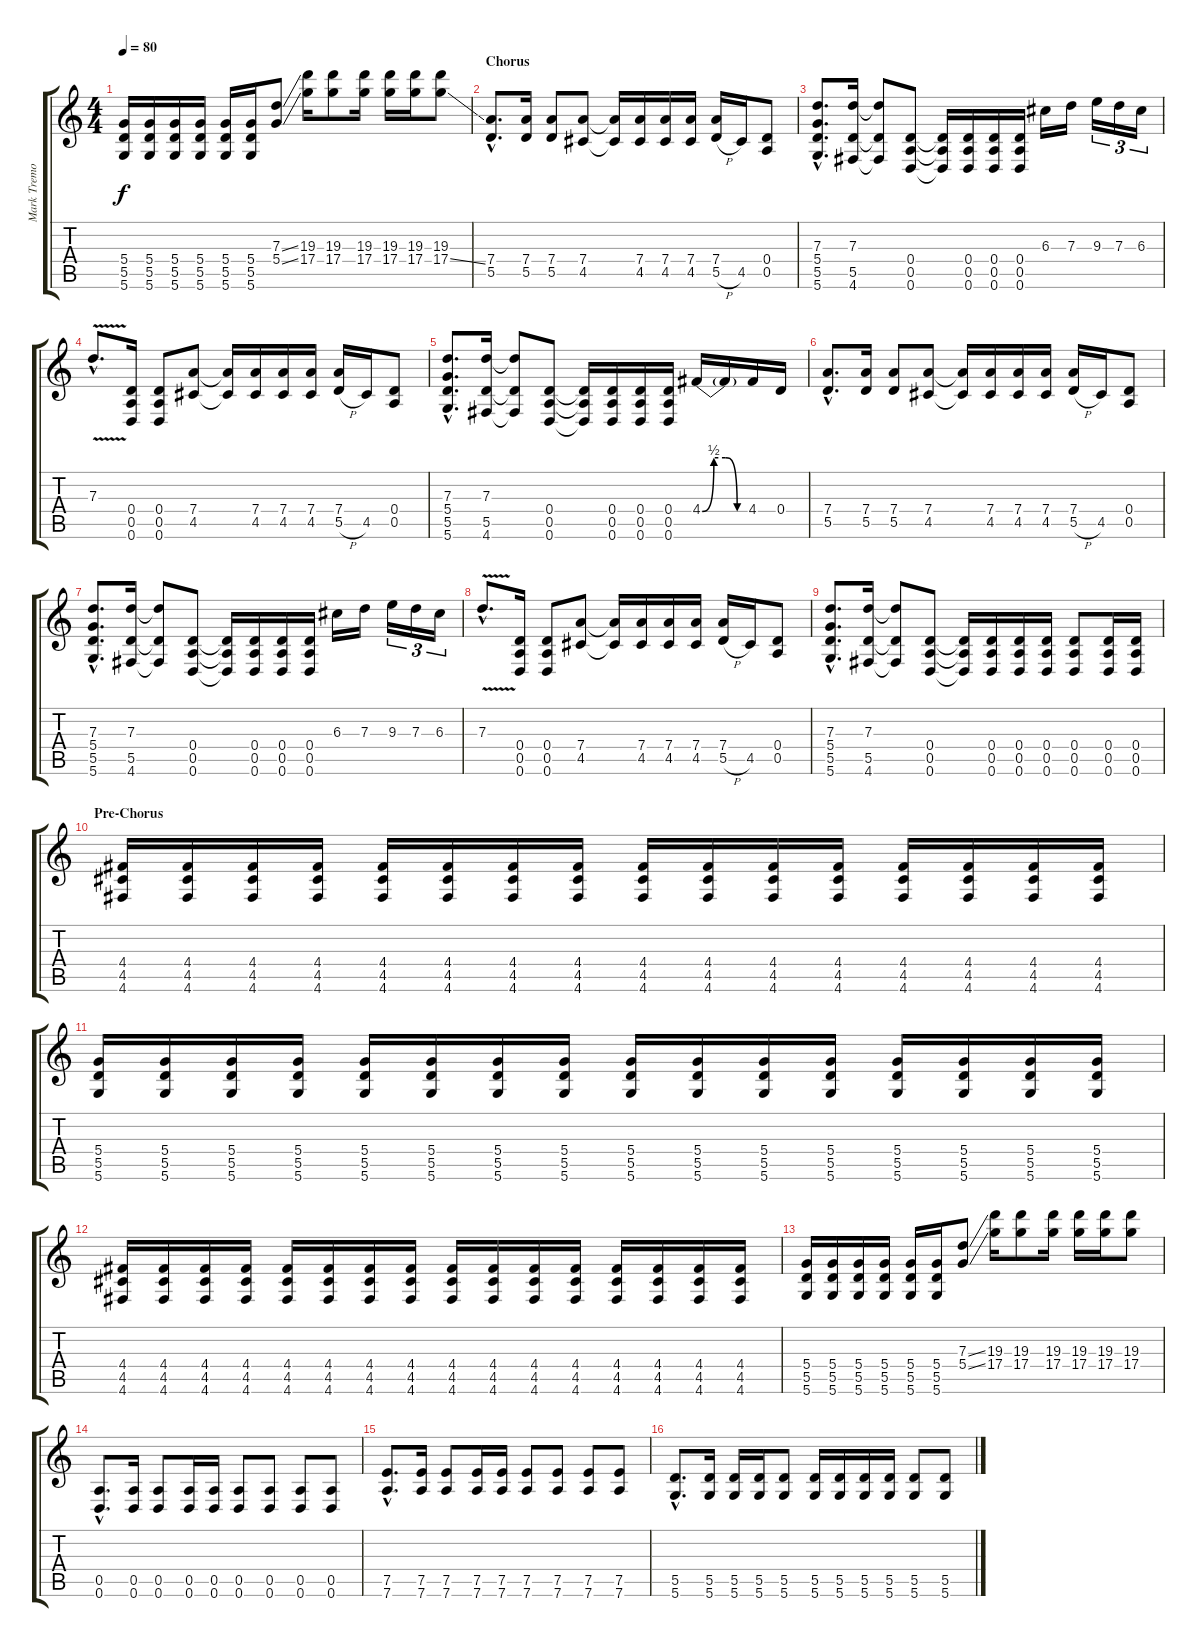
\track ("Mark Tremonti" "Mark Tremo") {instrument distortionguitar}
\staff {score tabs}
\tuning (E4 B3 G3 D3 A2 D2) {hide}
\ts (4 4)
\tempo 80
\clef g2
\ks c
(5.4 5.5 5.6).16{dy f} (5.4 5.5 5.6).16 (5.4 5.5 5.6).16 (5.4 5.5 5.6).16 (5.4 5.5 5.6).16 (5.4 5.5 5.6).16 (7.3{ss} 5.4{ss}).8 (19.3 17.4).16 (19.3 17.4).8 (19.3 17.4).16 (19.3 17.4).16 (19.3 17.4).16 (19.3 17.4{ss}).8 |
\section ("" "Chorus")
(7.4{hac} 5.5{hac}).8{d} (7.4 5.5).16 (7.4 5.5).8 (7.4 4.5).8 (7.4{t} 4.5{t}).16 (7.4 4.5).16 (7.4 4.5).16 (7.4 4.5).16 (7.4 5.5{h}).16 4.5.16 (0.4 0.5).8 |
(7.3{hac} 5.4{hac} 5.5{hac} 5.6{hac}).8{d} (7.3 5.5 4.6).16 (7.3{t} 5.5{t} 4.6{t}).8 (0.4 0.5 0.6).8 (0.4{t} 0.5{t} 0.6{t}).16 (0.4 0.5 0.6).16 (0.4 0.5 0.6).16 (0.4 0.5 0.6).16 6.3.16 7.3.16 9.3.16{tu (3 2)} 7.3.16{tu (3 2)} 6.3.16{tu (3 2)} |
7.3{v hac}.8{d} (0.4 0.5 0.6).16 (0.4 0.5 0.6).8 (7.4 4.5).8 (7.4{t} 4.5{t}).16 (7.4 4.5).16 (7.4 4.5).16 (7.4 4.5).16 (7.4 5.5{h}).16 4.5.16 (0.4 0.5).8 |
(7.3{hac} 5.4{hac} 5.5{hac} 5.6{hac}).8{d} (7.3 5.5 4.6).16 (7.3{t} 5.5{t} 4.6{t}).8 (0.4 0.5 0.6).8 (0.4{t} 0.5{t} 0.6{t}).16 (0.4 0.5 0.6).16 (0.4 0.5 0.6).16 (0.4 0.5 0.6).16 4.4{be (custom 0 0 15 2 30 2 45 0 60 0)}.16 4.4{t}.16 4.4.16 0.4.16 |
(7.4{hac} 5.5{hac}).8{d} (7.4 5.5).16 (7.4 5.5).8 (7.4 4.5).8 (7.4{t} 4.5{t}).16 (7.4 4.5).16 (7.4 4.5).16 (7.4 4.5).16 (7.4 5.5{h}).16 4.5.16 (0.4 0.5).8 |
(7.3{hac} 5.4{hac} 5.5{hac} 5.6{hac}).8{d} (7.3 5.5 4.6).16 (7.3{t} 5.5{t} 4.6{t}).8 (0.4 0.5 0.6).8 (0.4{t} 0.5{t} 0.6{t}).16 (0.4 0.5 0.6).16 (0.4 0.5 0.6).16 (0.4 0.5 0.6).16 6.3.16 7.3.16 9.3.16{tu (3 2)} 7.3.16{tu (3 2)} 6.3.16{tu (3 2)} |
7.3{v hac}.8{d} (0.4 0.5 0.6).16 (0.4 0.5 0.6).8 (7.4 4.5).8 (7.4{t} 4.5{t}).16 (7.4 4.5).16 (7.4 4.5).16 (7.4 4.5).16 (7.4 5.5{h}).16 4.5.16 (0.4 0.5).8 |
(7.3{hac} 5.4{hac} 5.5{hac} 5.6{hac}).8{d} (7.3 5.5 4.6).16 (7.3{t} 5.5{t} 4.6{t}).8 (0.4 0.5 0.6).8 (0.4{t} 0.5{t} 0.6{t}).16 (0.4 0.5 0.6).16 (0.4 0.5 0.6).16 (0.4 0.5 0.6).16 (0.4 0.5 0.6).8 (0.4 0.5 0.6).16 (0.4 0.5 0.6).16 |
\section ("" "Pre-Chorus")
(4.4 4.5 4.6).16 (4.4 4.5 4.6).16 (4.4 4.5 4.6).16 (4.4 4.5 4.6).16 (4.4 4.5 4.6).16 (4.4 4.5 4.6).16 (4.4 4.5 4.6).16 (4.4 4.5 4.6).16 (4.4 4.5 4.6).16 (4.4 4.5 4.6).16 (4.4 4.5 4.6).16 (4.4 4.5 4.6).16 (4.4 4.5 4.6).16 (4.4 4.5 4.6).16 (4.4 4.5 4.6).16 (4.4 4.5 4.6).16 |
(5.4 5.5 5.6).16 (5.4 5.5 5.6).16 (5.4 5.5 5.6).16 (5.4 5.5 5.6).16 (5.4 5.5 5.6).16 (5.4 5.5 5.6).16 (5.4 5.5 5.6).16 (5.4 5.5 5.6).16 (5.4 5.5 5.6).16 (5.4 5.5 5.6).16 (5.4 5.5 5.6).16 (5.4 5.5 5.6).16 (5.4 5.5 5.6).16 (5.4 5.5 5.6).16 (5.4 5.5 5.6).16 (5.4 5.5 5.6).16 |
(4.4 4.5 4.6).16 (4.4 4.5 4.6).16 (4.4 4.5 4.6).16 (4.4 4.5 4.6).16 (4.4 4.5 4.6).16 (4.4 4.5 4.6).16 (4.4 4.5 4.6).16 (4.4 4.5 4.6).16 (4.4 4.5 4.6).16 (4.4 4.5 4.6).16 (4.4 4.5 4.6).16 (4.4 4.5 4.6).16 (4.4 4.5 4.6).16 (4.4 4.5 4.6).16 (4.4 4.5 4.6).16 (4.4 4.5 4.6).16 |
(5.4 5.5 5.6).16 (5.4 5.5 5.6).16 (5.4 5.5 5.6).16 (5.4 5.5 5.6).16 (5.4 5.5 5.6).16 (5.4 5.5 5.6).16 (7.3{ss} 5.4{ss}).8 (19.3 17.4).16 (19.3 17.4).8 (19.3 17.4).16 (19.3 17.4).16 (19.3 17.4).16 (19.3 17.4).8 |
(0.5{hac} 0.6{hac}).8{d} (0.5 0.6).16 (0.5 0.6).8 (0.5 0.6).16 (0.5 0.6).16 (0.5 0.6).8 (0.5 0.6).8 (0.5 0.6).8 (0.5 0.6).8 |
(7.5{hac} 7.6{hac}).8{d} (7.5 7.6).16 (7.5 7.6).8 (7.5 7.6).16 (7.5 7.6).16 (7.5 7.6).8 (7.5 7.6).8 (7.5 7.6).8 (7.5 7.6).8 |
(5.5{hac} 5.6{hac}).8{d} (5.5 5.6).16 (5.5 5.6).16 (5.5 5.6).16 (5.5 5.6).8 (5.5 5.6).16 (5.5 5.6).16 (5.5 5.6).16 (5.5 5.6).16 (5.5 5.6).8 (5.5 5.6).8
